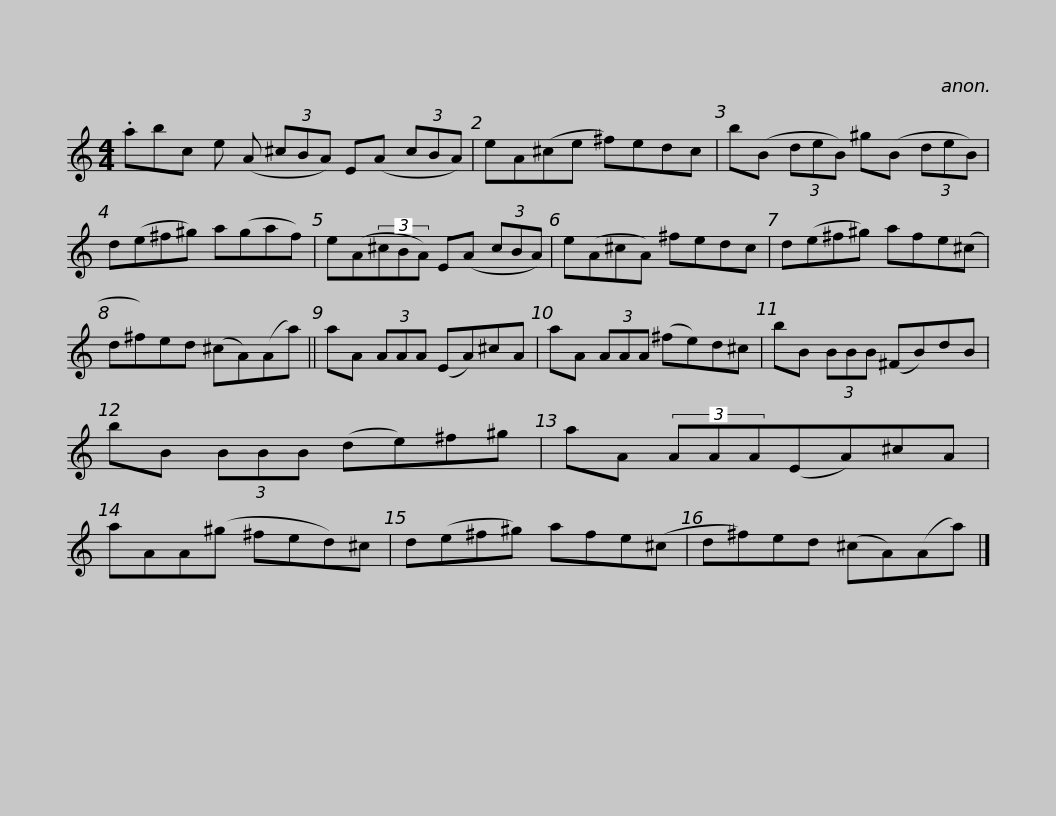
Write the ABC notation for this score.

X:1
L:1/8
M:4/4
I:linebreak $
K:C
V:1 treble
V:1
 .abc e (A (3^cBA) E(A (3cBA) | eA(^ce ^f)edc | b(B (3deB) ^g(B (3deB) | d(e^f^g) a(gaf) |$ e(A(3^cBA) E(A (3cBA) | %5
 e(A^cA) ^fedc | d(e^f^g) afe(^c | d^f)ed (^cA)(Aa) || aA (3AAA (EA)^cA |$ aA (3AAA (^fe)d^c | %10
 bB (3BBB (^FB)dB | bB (3BBB (de)^f^g | aA (3AAA(EA)^cA | aAA(^g ^fed)^c |$ d(e^f^g) afe(^c | %15
 d^f)ed (^cA)(Aa) |] %16
